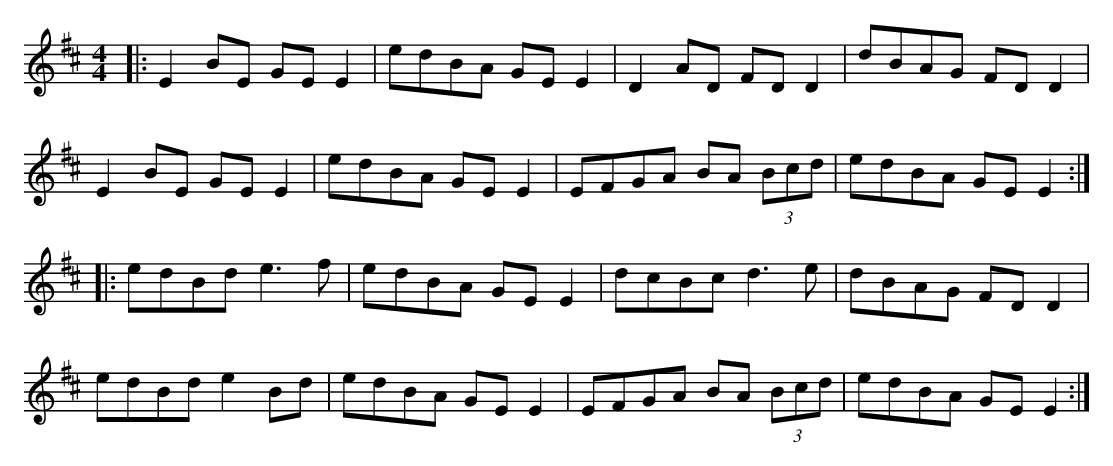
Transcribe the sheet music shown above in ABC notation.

X:1
M:4/4
K:Edor
|:E2 BE GE E2|edBA GE E2|D2 AD FD D2|dBAG FD D2|
E2 BE GE E2|edBA GE E2|EFGA BA (3Bcd|edBA GE E2:|
|:edBd e3f|edBA GE E2|dcBc d3e|dBAG FD D2|
edBd e2 Bd|edBA GE E2|EFGA BA (3Bcd|edBA GE E2:|
